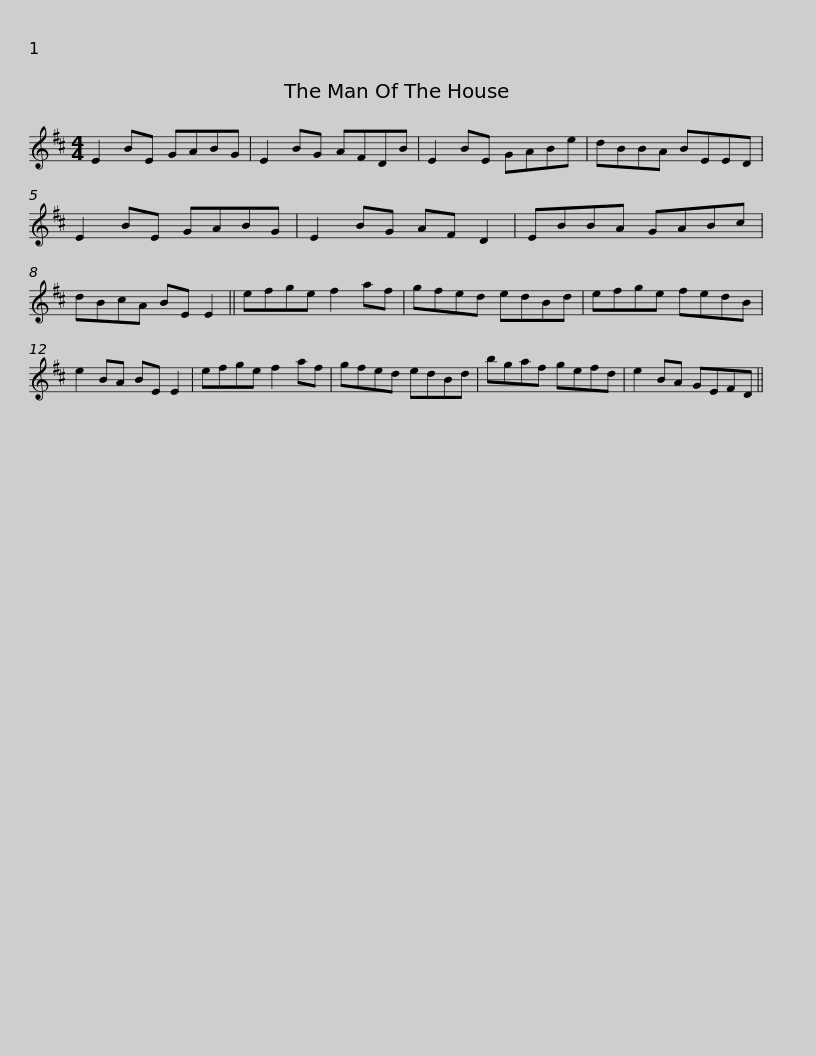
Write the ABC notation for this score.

X:1
L:1/8
M:4/4
I:linebreak $
K:D
V:1 treble
V:1
 E2 BE GABG | E2 BG AFDB | E2 BE GABe | dBBA BEED | E2 BE GABG | %5
 E2 BG AF D2 |$ EBBA GABc | dBcA BE E2 || efge f2 af | gfed edBd | %10
 efge fedB | e2 BA BE E2 |$ efge f2 af | gfed edBd | bgaf gefd | %15
 e2 BA GEFD || %16
